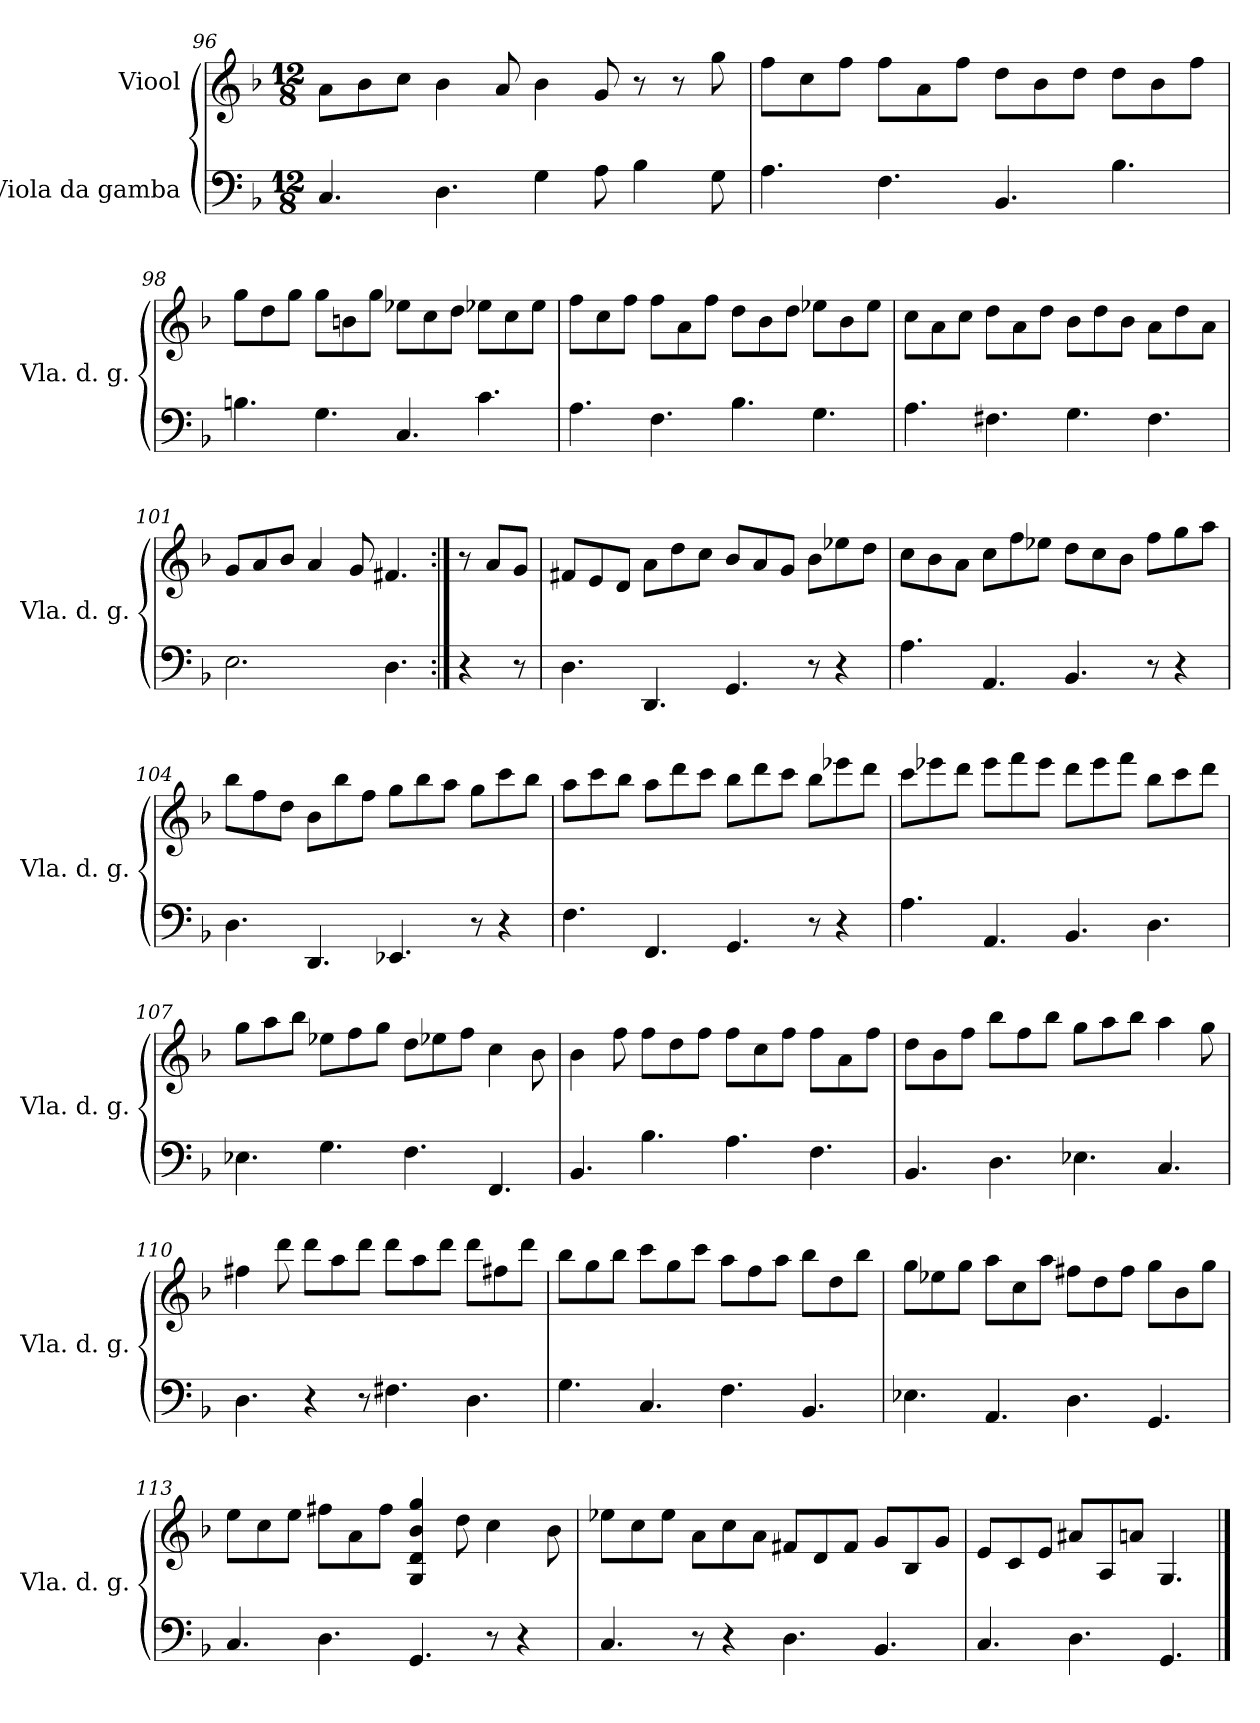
**kern	**kern
*part2	*part1
*staff2	*staff1
*I"Viola da gamba	*I"Viool
*I'Vla. d. g.	*
*clefF4	*clefG2
*k[b-]	*k[b-]
*M12/8	*M12/8
=96	=96
4.C/	8a\L
.	8b-\
.	8cc\J
4.D\	4b-\
.	8a/
4G\	4b-\
8A\	8g/
4B-\	8r
.	8r
8G\	8gg\
!!LO:LB:g=z
=97	=97
4.A\	8ff\L
.	8cc\
.	8ff\J
4.F\	8ff\L
.	8a\
.	8ff\J
4.BB-/	8dd\L
.	8b-\
.	8dd\J
4.B-\	8dd\L
.	8b-\
.	8ff\J
=98	=98
4.Bn\	8gg\L
.	8dd\
.	8gg\J
4.G\	8gg\L
.	8bn\
.	8gg\J
4.C/	8ee-X\L
.	8cc\
.	8dd\J
4.c\	8ee-X\L
.	8cc\
.	8ee-\J
=99	=99
4.A\	8ff\L
.	8cc\
.	8ff\J
4.F\	8ff\L
.	8a\
.	8ff\J
4.B-\	8dd\L
.	8b-\
.	8dd\J
4.G\	8ee-X\L
.	8b-\
.	8ee-\J
!!LO:LB:g=z
=100	=100
4.A\	8cc\L
.	8a\
.	8cc\J
4.F#X\	8dd\L
.	8a\
.	8dd\J
4.G\	8b-\L
.	8dd\
.	8b-\J
4.F#\	8a\L
.	8dd\
.	8a\J
=101	=101
2.E\	8g/L
.	8a/
.	8b-/J
.	4a/
.	8g/
4.D\	4.f#X/
=101X2:|!	=101X2:|!
4r	8r
.	8a/L
8r	8g/J
=102	=102
4.D\	8f#X/L
.	8e/
.	8d/J
4.DD/	8a\L
.	8dd\
.	8cc\J
4.GG/	8b-/L
.	8a/
.	8g/J
8r	8b-\L
4r	8ee-X\
.	8dd\J
!!LO:LB:g=z
=103	=103
4.A\	8cc\L
.	8b-\
.	8a\J
4.AA/	8cc\L
.	8ff\
.	8ee-X\J
4.BB-/	8dd\L
.	8cc\
.	8b-\J
8r	8ff\L
4r	8gg\
.	8aa\J
=104	=104
4.D\	8bb-\L
.	8ff\
.	8dd\J
4.DD/	8b-\L
.	8bb-\
.	8ff\J
4.EE-X/	8gg\L
.	8bb-\
.	8aa\J
8r	8gg\L
4r	8ccc\
.	8bb-\J
!!LO:LB:g=z
=105	=105
4.F\	8aa\L
.	8ccc\
.	8bb-\J
4.FF/	8aa\L
.	8ddd\
.	8ccc\J
4.GG/	8bb-\L
.	8ddd\
.	8ccc\J
8r	8bb-\L
4r	8eee-X\
.	8ddd\J
=106	=106
4.A\	8ccc\L
.	8eee-X\
.	8ddd\J
4.AA/	8eee-\L
.	8fff\
.	8eee-\J
4.BB-/	8ddd\L
.	8eee-\
.	8fff\J
4.D\	8bb-\L
.	8ccc\
.	8ddd\J
!!LO:LB:g=z
=107	=107
4.E-X\	8gg\L
.	8aa\
.	8bb-\J
4.G\	8ee-X\L
.	8ff\
.	8gg\J
4.F\	8dd\L
.	8ee-X\
.	8ff\J
4.FF/	4cc\
.	8b-\
=108	=108
4.BB-/	4b-\
.	8ff\
4.B-\	8ff\L
.	8dd\
.	8ff\J
4.A\	8ff\L
.	8cc\
.	8ff\J
4.F\	8ff\L
.	8a\
.	8ff\J
=109	=109
4.BB-/	8dd\L
.	8b-\
.	8ff\J
4.D\	8bb-\L
.	8ff\
.	8bb-\J
4.E-X\	8gg\L
.	8aa\
.	8bb-\J
4.C/	4aa\
.	8gg\
!!LO:PB:g=z
=110	=110
4.D\	4ff#X\
.	8ddd\
4r	8ddd\L
.	8aa\
8r	8ddd\J
4.F#X\	8ddd\L
.	8aa\
.	8ddd\J
4.D\	8ddd\L
.	8ff#X\
.	8ddd\J
=111	=111
4.G\	8bb-\L
.	8gg\
.	8bb-\J
4.C/	8ccc\L
.	8gg\
.	8ccc\J
4.F\	8aa\L
.	8ff\
.	8aa\J
4.BB-/	8bb-\L
.	8dd\
.	8bb-\J
!!LO:LB:g=z
=112	=112
4.E-X\	8gg\L
.	8ee-X\
.	8gg\J
4.AA/	8aa\L
.	8cc\
.	8aa\J
4.D\	8ff#X\L
.	8dd\
.	8ff#\J
4.GG/	8gg\L
.	8b-\
.	8gg\J
=113	=113
4.C/	8ee\L
.	8cc\
.	8ee\J
4.D\	8ff#X\L
.	8a\
.	8ff#\J
4.GG/	4G/ 4d/ 4b-/ 4gg/
.	8dd\
8r	4cc\
4r	.
.	8b-\
=114	=114
4.C/	8ee-X\L
.	8cc\
.	8ee-\J
8r	8a\L
4r	8cc\
.	8a\J
4.D\	8f#X/L
.	8d/
.	8f#/J
4.BB-/	8g/L
.	8B-/
.	8g/J
!!LO:LB:g=z
=115	=115
4.C/	8e/L
.	8c/
.	8e/J
4.D\	8a#X/L
.	8A/
.	8an/J
4.GG/	4.G/
==	==
*-	*-
